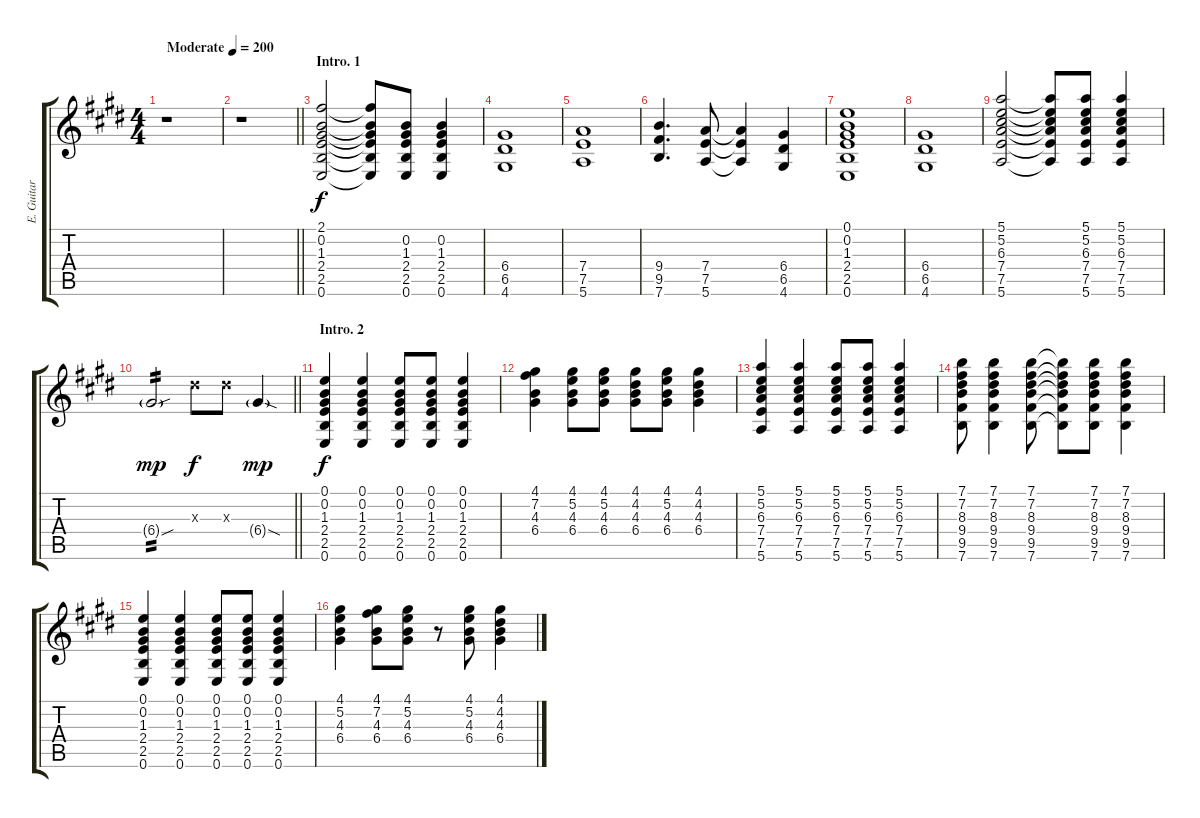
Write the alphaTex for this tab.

\track ("E. Guitar II" "E. Guitar ") {instrument overdrivenguitar}
\staff {score tabs}
\tuning (E4 B3 G3 D3 A2 E2) {hide}
\ts (4 4)
\tempo (200 "Moderate")
\clef g2
\ks e
r.1{dy f instrument overdrivenguitar} |
\barLineRight lightlight
r.1 |
\section ("" "Intro. 1")
(2.1 0.2 1.3 2.4 2.5 0.6).2 (2.1{t} 0.2{t} 1.3{t} 2.4{t} 2.5{t} 0.6{t}).8 (0.2 1.3 2.4 2.5 0.6).8 (0.2 1.3 2.4 2.5 0.6).4 |
(6.4 6.5 4.6).1 |
(7.4 7.5 5.6).1 |
(9.4 9.5 7.6).4{d} (7.4 7.5 5.6).8 (7.4{t} 7.5{t} 5.6{t}).4 (6.4 6.5 4.6).4 |
(0.1 0.2 1.3 2.4 2.5 0.6).1 |
(6.4 6.5 4.6).1 |
(5.1 5.2 6.3 7.4 7.5 5.6).2 (5.1{t} 5.2{t} 6.3{t} 7.4{t} 7.5{t} 5.6{t}).8 (5.1 5.2 6.3 7.4 7.5 5.6).8 (5.1 5.2 6.3 7.4 7.5 5.6).4 |
\barLineRight lightlight
6.4{sou g}.2{tp 2 dy mp} 8.3{x}.8{dy f} 8.3{x}.8 6.4{sod g}.4{dy mp} |
\section ("" "Intro. 2")
(0.1 0.2 1.3 2.4 2.5 0.6).4{dy f} (0.1 0.2 1.3 2.4 2.5 0.6).4 (0.1 0.2 1.3 2.4 2.5 0.6).8 (0.1 0.2 1.3 2.4 2.5 0.6).8 (0.1 0.2 1.3 2.4 2.5 0.6).4 |
(4.1 7.2 4.3 6.4).4 (4.1 5.2 4.3 6.4).8 (4.1 5.2 4.3 6.4).8 (4.1 4.2 4.3 6.4).8 (4.1 5.2 4.3 6.4).8 (4.1 4.2 4.3 6.4).4 |
(5.1 5.2 6.3 7.4 7.5 5.6).4 (5.1 5.2 6.3 7.4 7.5 5.6).4 (5.1 5.2 6.3 7.4 7.5 5.6).8 (5.1 5.2 6.3 7.4 7.5 5.6).8 (5.1 5.2 6.3 7.4 7.5 5.6).4 |
(7.1 7.2 8.3 9.4 9.5 7.6).8 (7.1 7.2 8.3 9.4 9.5 7.6).4 (7.1 7.2 8.3 9.4 9.5 7.6).8 (7.1{t} 7.2{t} 8.3{t} 9.4{t} 9.5{t} 7.6{t}).8 (7.1 7.2 8.3 9.4 9.5 7.6).8 (7.1 7.2 8.3 9.4 9.5 7.6).4 |
(0.1 0.2 1.3 2.4 2.5 0.6).4 (0.1 0.2 1.3 2.4 2.5 0.6).4 (0.1 0.2 1.3 2.4 2.5 0.6).8 (0.1 0.2 1.3 2.4 2.5 0.6).8 (0.1 0.2 1.3 2.4 2.5 0.6).4 |
(4.1 5.2 4.3 6.4).4 (4.1 7.2 4.3 6.4).8 (4.1 5.2 4.3 6.4).8 r.8 (4.1 5.2 4.3 6.4).8 (4.1 4.2 4.3 6.4).4
